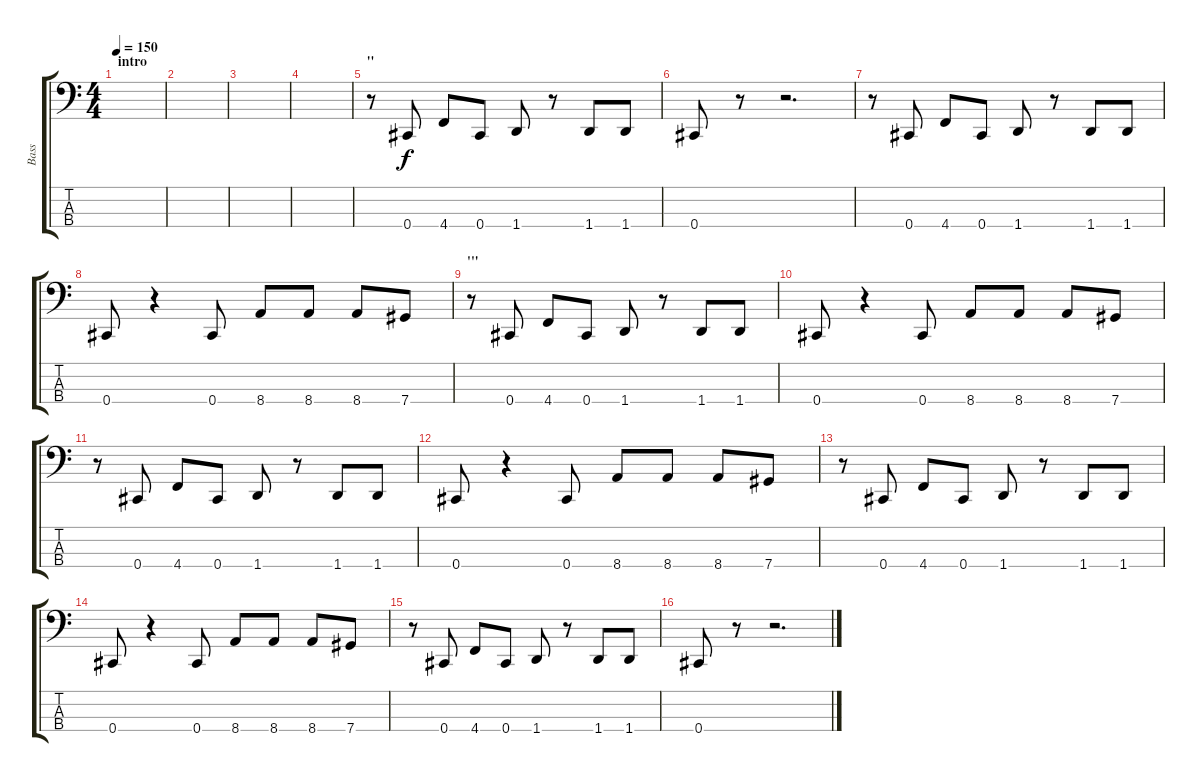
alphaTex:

\track ("Bass" "Bass") {instrument electricbassfinger}
\staff {score tabs}
\tuning (Gb2 Db2 Ab1 Db1) {hide}
\ts (4 4)
\section ("" "intro")
\tempo 150
\clef f4
\ks c
|
|
|
|
\section ("" "''")
r.8 0.4.8 4.4.8 0.4.8 1.4.8 r.8 1.4.8 1.4.8 |
0.4.8 r.8 r.2{d} |
r.8 0.4.8 4.4.8 0.4.8 1.4.8 r.8 1.4.8 1.4.8 |
0.4.8 r.4 0.4.8 8.4.8 8.4.8 8.4.8 7.4.8 |
\section ("" "'''")
r.8 0.4.8 4.4.8 0.4.8 1.4.8 r.8 1.4.8 1.4.8 |
0.4.8 r.4 0.4.8 8.4.8 8.4.8 8.4.8 7.4.8 |
r.8 0.4.8 4.4.8 0.4.8 1.4.8 r.8 1.4.8 1.4.8 |
0.4.8 r.4 0.4.8 8.4.8 8.4.8 8.4.8 7.4.8 |
r.8 0.4.8 4.4.8 0.4.8 1.4.8 r.8 1.4.8 1.4.8 |
0.4.8 r.4 0.4.8 8.4.8 8.4.8 8.4.8 7.4.8 |
r.8 0.4.8 4.4.8 0.4.8 1.4.8 r.8 1.4.8 1.4.8 |
0.4.8 r.8 r.2{d}
